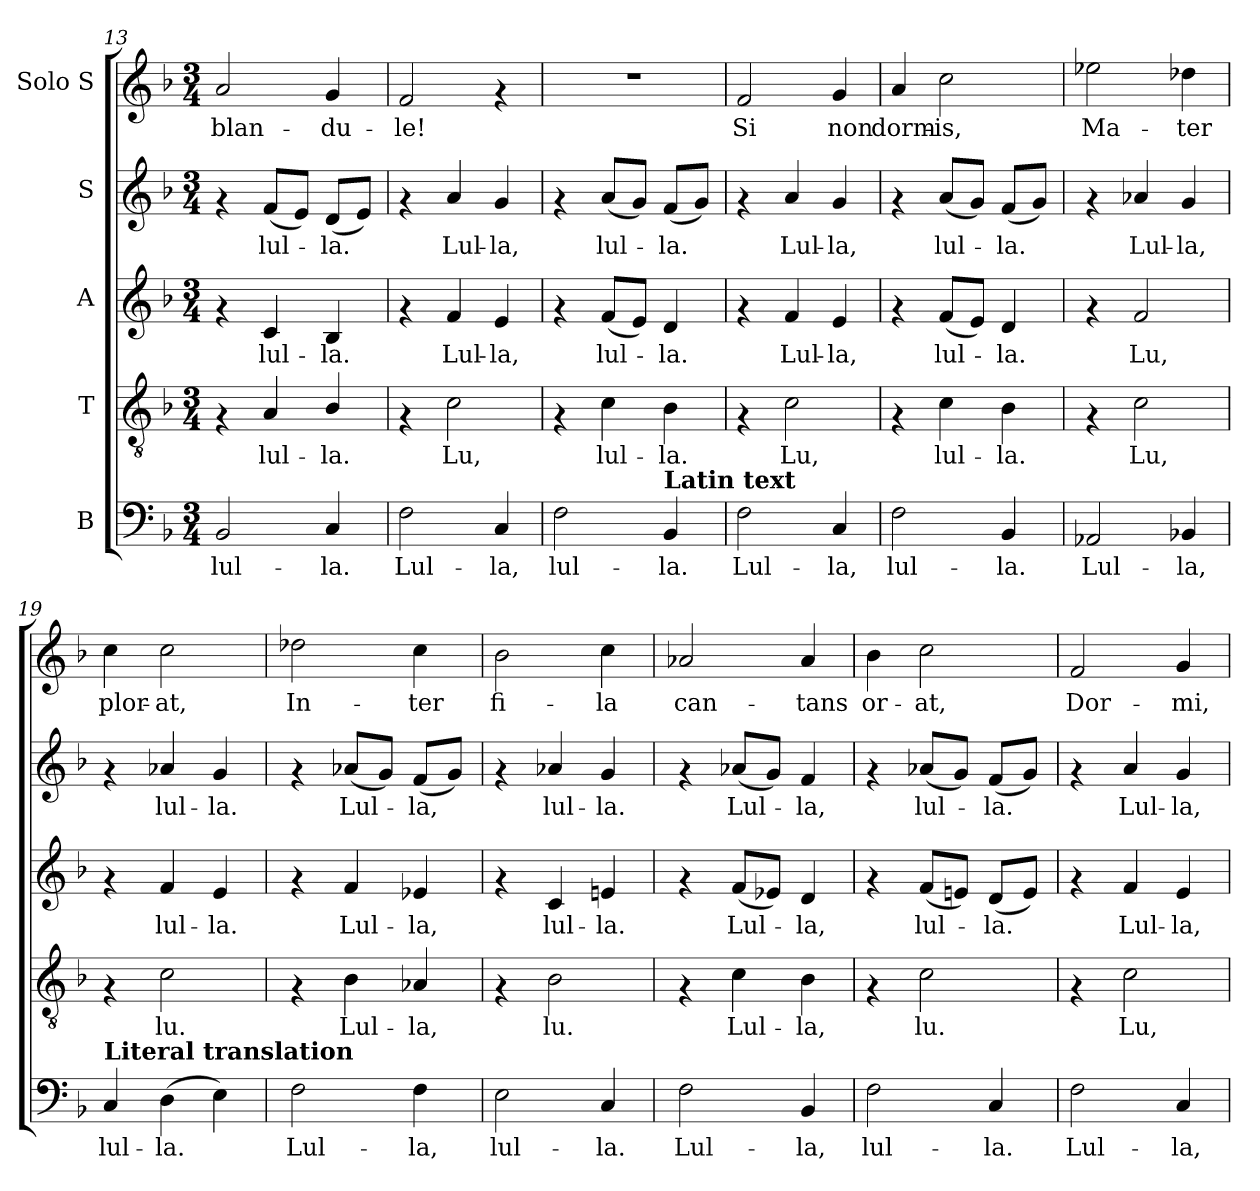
**kern	**text	**kern	**text	**kern	**text	**kern	**text	**kern	**text
*part5	*part5	*part4	*part4	*part3	*part3	*part2	*part2	*part1	*part1
*staff5	*staff5	*staff4	*staff4	*staff3	*staff3	*staff2	*staff2	*staff1	*staff1
*I"B	*	*I"T	*	*I"A	*	*I"S	*	*I"Solo S	*
*clefF4	*	*clefGv2	*	*clefG2	*	*clefG2	*	*clefG2	*
*k[b-]	*	*k[b-]	*	*k[b-]	*	*k[b-]	*	*k[b-]	*
*F:	*	*F:	*	*F:	*	*F:	*	*F:	*
*M3/4	*	*M3/4	*	*M3/4	*	*M3/4	*	*M3/4	*
=13	=13	=13	=13	=13	=13	=13	=13	=13	=13
!	!LO:LY:b	!	!	!	!	!	!	!	!LO:LY:b
2BB-/	lul-	4rF	.	4rf	.	4rf	.	2a/	blan-
!	!	!	!LO:LY:b	!	!LO:LY:b	!	!LO:LY:b	!	!
.	.	4A/	lul-	4c/	lul-	(<8f/L	lul-	.	.
.	.	.	.	.	.	8e/J)	.	.	.
!	!LO:LY:b	!	!LO:LY:b	!	!LO:LY:b	!	!LO:LY:b	!	!LO:LY:b
4C/	-la.	4B-/	-la.	4B-/	-la.	(<8d/L	-la.	4g/	-du-
.	.	.	.	.	.	8e/J)	.	.	.
=14	=14	=14	=14	=14	=14	=14	=14	=14	=14
!	!LO:LY:b	!	!	!	!	!	!	!	!LO:LY:b
2F\	Lul-	4rF	.	4rf	.	4rf	.	2f/	-le!
!	!	!	!LO:LY:b	!	!LO:LY:b	!	!LO:LY:b	!	!
.	.	2c\	Lu,	4f/	Lul-	4a/	Lul-	.	.
!	!LO:LY:b	!	!	!	!LO:LY:b	!	!LO:LY:b	!	!
4C/	-la,	.	.	4e/	-la,	4g/	-la,	4rf	.
!!LO:PB:g=z
=15	=15	=15	=15	=15	=15	=15	=15	=15	=15
!	!LO:LY:b	!	!	!	!	!	!	!	!
2F\	lul-	4rF	.	4rf	.	4rf	.	2.r	.
!	!	!	!LO:LY:b	!	!LO:LY:b	!	!LO:LY:b	!	!
.	.	4c\	lul-	(<8f/L	lul-	(<8a/L	lul-	.	.
.	.	.	.	8e/J)	.	8g/J)	.	.	.
!LO:TX:a:B:t=Latin text	!	!	!	!	!	!	!	!	!
!	!LO:LY:b	!	!LO:LY:b	!	!LO:LY:b	!	!LO:LY:b	!	!
4BB-/	-la.	4B-\	-la.	4d/	-la.	(<8f/L	-la.	.	.
.	.	.	.	.	.	8g/J)	.	.	.
=16	=16	=16	=16	=16	=16	=16	=16	=16	=16
!	!LO:LY:b	!	!	!	!	!	!	!	!LO:LY:b
2F\	Lul-	4rF	.	4rf	.	4rf	.	2f/	Si
!	!	!	!LO:LY:b	!	!LO:LY:b	!	!LO:LY:b	!	!
.	.	2c\	Lu,	4f/	Lul-	4a/	Lul-	.	.
!	!LO:LY:b	!	!	!	!LO:LY:b	!	!LO:LY:b	!	!LO:LY:b
4C/	-la,	.	.	4e/	-la,	4g/	-la,	4g/	non
=17	=17	=17	=17	=17	=17	=17	=17	=17	=17
!	!LO:LY:b	!	!	!	!	!	!	!	!LO:LY:b
2F\	lul-	4rF	.	4rf	.	4rf	.	4a/	dorm-
!	!	!	!LO:LY:b	!	!LO:LY:b	!	!LO:LY:b	!	!LO:LY:b
.	.	4c\	lul-	(<8f/L	lul-	(<8a/L	lul-	2cc\	-is,
.	.	.	.	8e/J)	.	8g/J)	.	.	.
!	!LO:LY:b	!	!LO:LY:b	!	!LO:LY:b	!	!LO:LY:b	!	!
4BB-/	-la.	4B-\	-la.	4d/	-la.	(<8f/L	-la.	.	.
.	.	.	.	.	.	8g/J)	.	.	.
=18	=18	=18	=18	=18	=18	=18	=18	=18	=18
!	!LO:LY:b	!	!	!	!	!	!	!	!LO:LY:b
2AA-X/	Lul-	4rF	.	4rf	.	4rf	.	2ee-X\	Ma-
!	!	!	!LO:LY:b	!	!LO:LY:b	!	!LO:LY:b	!	!
.	.	2c\	Lu,	2f/	Lu,	4a-X/	Lul-	.	.
!	!LO:LY:b	!	!	!	!	!	!LO:LY:b	!	!LO:LY:b
4BB-X/	-la,	.	.	.	.	4g/	-la,	4dd-X\	-ter
=19	=19	=19	=19	=19	=19	=19	=19	=19	=19
!LO:TX:a:B:t=Literal translation	!	!	!	!	!	!	!	!	!
!	!LO:LY:b	!	!	!	!	!	!	!	!LO:LY:b
4C/	lul-	4rF	.	4rf	.	4rf	.	4cc\	plor-
!	!LO:LY:b	!	!LO:LY:b	!	!LO:LY:b	!	!LO:LY:b	!	!LO:LY:b
(>4D\	-la.	2c\	lu.	4f/	lul-	4a-X/	lul-	2cc\	-at,
!	!	!	!	!	!LO:LY:b	!	!LO:LY:b	!	!
4E\)	.	.	.	4e/	-la.	4g/	-la.	.	.
=20	=20	=20	=20	=20	=20	=20	=20	=20	=20
!	!LO:LY:b	!	!	!	!	!	!	!	!LO:LY:b
2F\	Lul-	4rF	.	4rf	.	4rf	.	2dd-X\	In-
!	!	!	!LO:LY:b	!	!LO:LY:b	!	!LO:LY:b	!	!
.	.	4B-\	Lul-	4f/	Lul-	(<8a-X/L	Lul-	.	.
.	.	.	.	.	.	8g/J)	.	.	.
!	!LO:LY:b	!	!LO:LY:b	!	!LO:LY:b	!	!LO:LY:b	!	!LO:LY:b
4F\	-la,	4A-X/	-la,	4e-X/	-la,	(<8f/L	-la,	4cc\	-ter
.	.	.	.	.	.	8g/J)	.	.	.
=21	=21	=21	=21	=21	=21	=21	=21	=21	=21
!	!LO:LY:b	!	!	!	!	!	!	!	!LO:LY:b
2E\	lul-	4rF	.	4rf	.	4rf	.	2b-\	fi-
!	!	!	!LO:LY:b	!	!LO:LY:b	!	!LO:LY:b	!	!
.	.	2B-\	lu.	4c/	lul-	4a-X/	lul-	.	.
!	!LO:LY:b	!	!	!	!LO:LY:b	!	!LO:LY:b	!	!LO:LY:b
4C/	-la.	.	.	4en/	-la.	4g/	-la.	4cc\	-la
!!LO:PB:g=z
=22	=22	=22	=22	=22	=22	=22	=22	=22	=22
!	!LO:LY:b	!	!	!	!	!	!	!	!LO:LY:b
2F\	Lul-	4rF	.	4rf	.	4rf	.	2a-X/	can-
!	!	!	!LO:LY:b	!	!LO:LY:b	!	!LO:LY:b	!	!
.	.	4c\	Lul-	(<8f/L	Lul-	(<8a-X/L	Lul-	.	.
.	.	.	.	8e-X/J)	.	8g/J)	.	.	.
!	!LO:LY:b	!	!LO:LY:b	!	!LO:LY:b	!	!LO:LY:b	!	!LO:LY:b
4BB-/	-la,	4B-\	-la,	4d/	-la,	4f/	-la,	4a-/	-tans
=23	=23	=23	=23	=23	=23	=23	=23	=23	=23
!	!LO:LY:b	!	!	!	!	!	!	!	!LO:LY:b
2F\	lul-	4rF	.	4rf	.	4rf	.	4b-\	or-
!	!	!	!LO:LY:b	!	!LO:LY:b	!	!LO:LY:b	!	!LO:LY:b
.	.	2c\	lu.	(<8f/L	lul-	(<8a-X/L	lul-	2cc\	-at,
.	.	.	.	8en/J)	.	8g/J)	.	.	.
!	!LO:LY:b	!	!	!	!LO:LY:b	!	!LO:LY:b	!	!
4C/	-la.	.	.	(<8d/L	-la.	(<8f/L	-la.	.	.
.	.	.	.	8e/J)	.	8g/J)	.	.	.
=24	=24	=24	=24	=24	=24	=24	=24	=24	=24
!	!LO:LY:b	!	!	!	!	!	!	!	!LO:LY:b
2F\	Lul-	4rF	.	4rf	.	4rf	.	2f/	Dor-
!	!	!	!LO:LY:b	!	!LO:LY:b	!	!LO:LY:b	!	!
.	.	2c\	Lu,	4f/	Lul-	4a/	Lul-	.	.
!	!LO:LY:b	!	!	!	!LO:LY:b	!	!LO:LY:b	!	!LO:LY:b
4C/	-la,	.	.	4e/	-la,	4g/	-la,	4g/	-mi,
=	=	=	=	=	=	=	=	=	=
*-	*-	*-	*-	*-	*-	*-	*-	*-	*-
